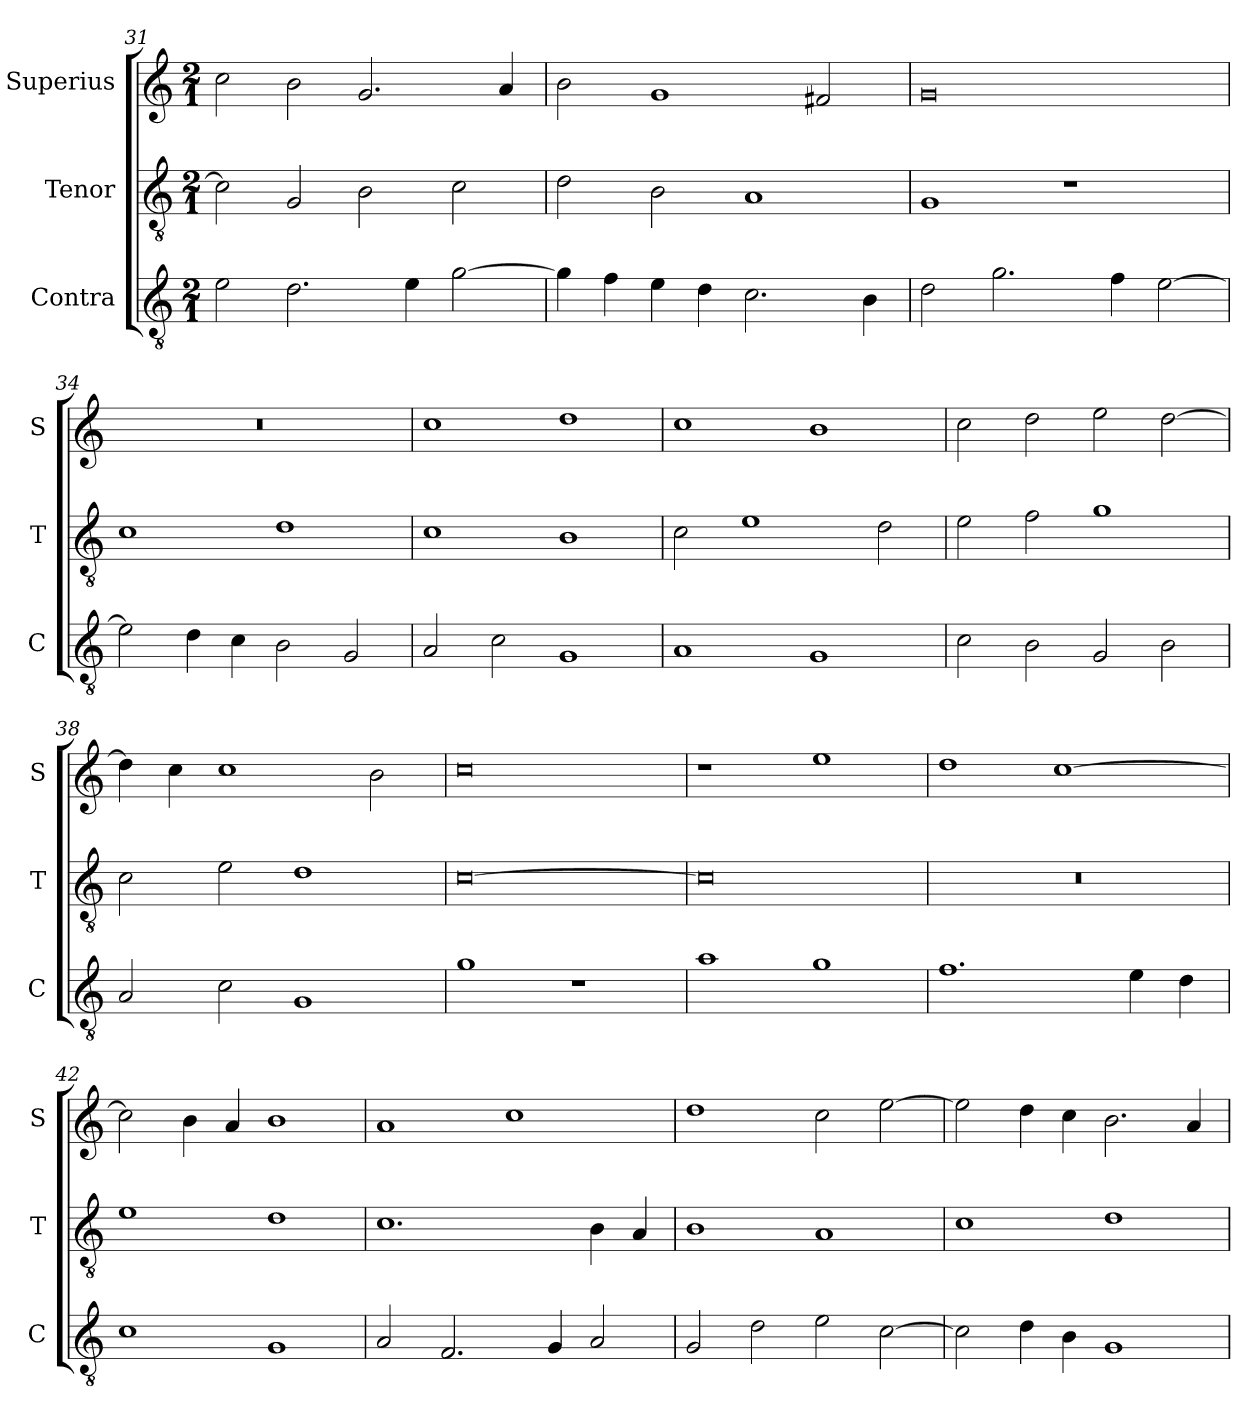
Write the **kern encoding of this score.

**kern	**kern	**kern
*part3	*part2	*part1
*staff3	*staff2	*staff1
*I"Contra	*I"Tenor	*I"Superius
*I'C	*I'T	*I'S
*clefGv2	*clefGv2	*clefG2
*k[]	*k[]	*k[]
*M2/1	*M2/1	*M2/1
=31	=31	=31
2e\	2c\]	2cc\
2.d\	2G/	2b\
.	2B\	2.g/
4e\	.	.
[2g\	2c\	.
.	.	4a/
=32	=32	=32
4g\]	2d\	2b\
4f\	.	.
4e\	2B\	1g
4d\	.	.
2.c\	1A	.
.	.	2f#X/
4B\	.	.
=33	=33	=33
2d\	1G	0g
2.g\	.	.
.	1r	.
4f\	.	.
[2e\	.	.
=34	=34	=34
2e\]	1c	0r
4d\	.	.
4c\	.	.
2B\	1d	.
2G/	.	.
=35	=35	=35
2A/	1c	1cc
2c\	.	.
1G	1B	1dd
=36	=36	=36
1A	2c\	1cc
.	1e	.
1G	.	1b
.	2d\	.
=37	=37	=37
2c\	2e\	2cc\
2B\	2f\	2dd\
2G/	1g	2ee\
2B\	.	[2dd\
=38	=38	=38
2A/	2c\	4dd\]
.	.	4cc\
2c\	2e\	1cc
1G	1d	.
.	.	2b\
=39	=39	=39
1g	[0c	0cc
1r	.	.
=40	=40	=40
1a	0c]	1r
1g	.	1ee
=41	=41	=41
1.f	0r	1dd
.	.	[1cc
4e\	.	.
4d\	.	.
=42	=42	=42
1c	1e	2cc\]
.	.	4b\
.	.	4a/
1G	1d	1b
=43	=43	=43
2A/	1.c	1a
2.F/	.	.
.	.	1cc
4G/	.	.
2A/	4B\	.
.	4A/	.
=44	=44	=44
2G/	1B	1dd
2d\	.	.
2e\	1A	2cc\
[2c\	.	[2ee\
=45	=45	=45
2c\]	1c	2ee\]
4d\	.	4dd\
4B\	.	4cc\
1G	1d	2.b\
.	.	4a/
=	=	=
*-	*-	*-
